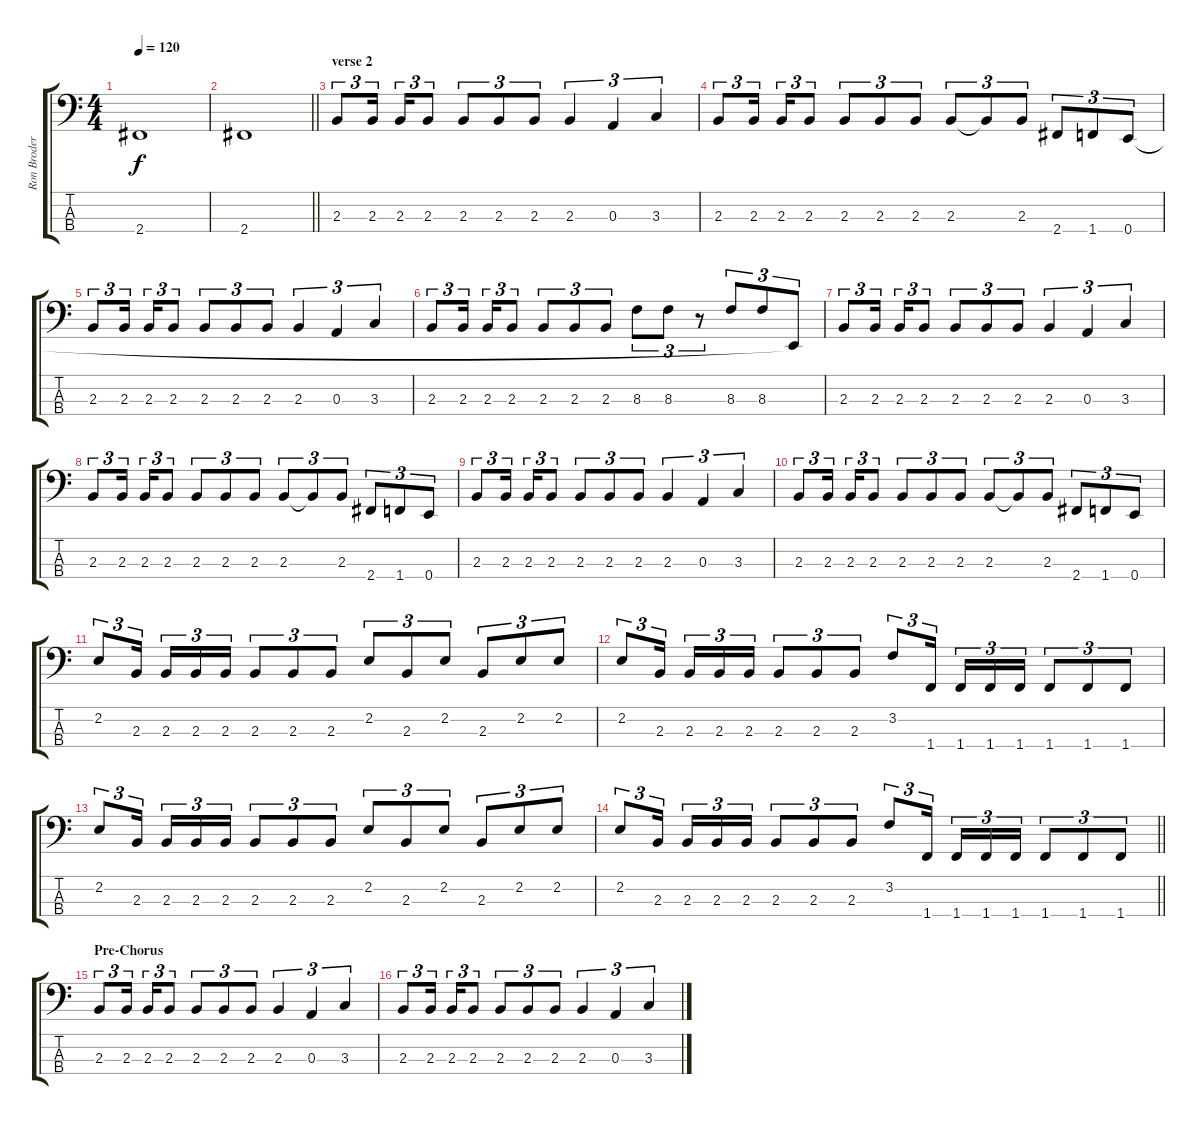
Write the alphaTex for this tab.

\track ("Ron Broder" "Ron Broder") {instrument electricbasspick}
\staff {score tabs}
\tuning (G2 D2 A1 E1) {hide}
\ts (4 4)
\tempo 120
\clef f4
\ks c
2.4.1{dy f} |
\barLineRight lightlight
2.4.1 |
\section ("" "verse 2")
2.3.8{tu (3 2)} 2.3.16{tu (3 2) beam splitsecondary} 2.3.16{tu (3 2)} 2.3.8{tu (3 2)} 2.3.8{tu (3 2)} 2.3.8{tu (3 2)} 2.3.8{tu (3 2)} 2.3.4{tu (3 2)} 0.3.4{tu (3 2)} 3.3.4{tu (3 2)} |
2.3.8{tu (3 2)} 2.3.16{tu (3 2) beam splitsecondary} 2.3.16{tu (3 2)} 2.3.8{tu (3 2)} 2.3.8{tu (3 2)} 2.3.8{tu (3 2)} 2.3.8{tu (3 2)} 2.3.8{tu (3 2)} 2.3{t}.8{tu (3 2)} 2.3.8{tu (3 2)} 2.4.8{tu (3 2)} 1.4.8{tu (3 2)} 0.4.8{tu (3 2)} |
2.3.8{tu (3 2)} 2.3.16{tu (3 2) beam splitsecondary} 2.3.16{tu (3 2)} 2.3.8{tu (3 2)} 2.3.8{tu (3 2)} 2.3.8{tu (3 2)} 2.3.8{tu (3 2)} 2.3.4{tu (3 2)} 0.3.4{tu (3 2)} 3.3.4{tu (3 2)} |
2.3.8{tu (3 2)} 2.3.16{tu (3 2) beam splitsecondary} 2.3.16{tu (3 2)} 2.3.8{tu (3 2)} 2.3.8{tu (3 2)} 2.3.8{tu (3 2)} 2.3.8{tu (3 2)} 8.3.8{tu (3 2)} 8.3.8{tu (3 2)} r.8{tu (3 2)} 8.3.8{tu (3 2)} 8.3.8{tu (3 2)} 0.4{t}.8{tu (3 2)} |
2.3.8{tu (3 2)} 2.3.16{tu (3 2) beam splitsecondary} 2.3.16{tu (3 2)} 2.3.8{tu (3 2)} 2.3.8{tu (3 2)} 2.3.8{tu (3 2)} 2.3.8{tu (3 2)} 2.3.4{tu (3 2)} 0.3.4{tu (3 2)} 3.3.4{tu (3 2)} |
2.3.8{tu (3 2)} 2.3.16{tu (3 2) beam splitsecondary} 2.3.16{tu (3 2)} 2.3.8{tu (3 2)} 2.3.8{tu (3 2)} 2.3.8{tu (3 2)} 2.3.8{tu (3 2)} 2.3.8{tu (3 2)} 2.3{t}.8{tu (3 2)} 2.3.8{tu (3 2)} 2.4.8{tu (3 2)} 1.4.8{tu (3 2)} 0.4.8{tu (3 2)} |
2.3.8{tu (3 2)} 2.3.16{tu (3 2) beam splitsecondary} 2.3.16{tu (3 2)} 2.3.8{tu (3 2)} 2.3.8{tu (3 2)} 2.3.8{tu (3 2)} 2.3.8{tu (3 2)} 2.3.4{tu (3 2)} 0.3.4{tu (3 2)} 3.3.4{tu (3 2)} |
2.3.8{tu (3 2)} 2.3.16{tu (3 2) beam splitsecondary} 2.3.16{tu (3 2)} 2.3.8{tu (3 2)} 2.3.8{tu (3 2)} 2.3.8{tu (3 2)} 2.3.8{tu (3 2)} 2.3.8{tu (3 2)} 2.3{t}.8{tu (3 2)} 2.3.8{tu (3 2)} 2.4.8{tu (3 2)} 1.4.8{tu (3 2)} 0.4.8{tu (3 2)} |
2.2.8{tu (3 2)} 2.3.16{tu (3 2) beam splitsecondary} 2.3.16{tu (3 2)} 2.3.16{tu (3 2)} 2.3.16{tu (3 2)} 2.3.8{tu (3 2)} 2.3.8{tu (3 2)} 2.3.8{tu (3 2)} 2.2.8{tu (3 2)} 2.3.8{tu (3 2)} 2.2.8{tu (3 2)} 2.3.8{tu (3 2)} 2.2.8{tu (3 2)} 2.2.8{tu (3 2)} |
2.2.8{tu (3 2)} 2.3.16{tu (3 2) beam splitsecondary} 2.3.16{tu (3 2)} 2.3.16{tu (3 2)} 2.3.16{tu (3 2)} 2.3.8{tu (3 2)} 2.3.8{tu (3 2)} 2.3.8{tu (3 2)} 3.2.8{tu (3 2)} 1.4.16{tu (3 2) beam splitsecondary} 1.4.16{tu (3 2)} 1.4.16{tu (3 2)} 1.4.16{tu (3 2)} 1.4.8{tu (3 2)} 1.4.8{tu (3 2)} 1.4.8{tu (3 2)} |
2.2.8{tu (3 2)} 2.3.16{tu (3 2) beam splitsecondary} 2.3.16{tu (3 2)} 2.3.16{tu (3 2)} 2.3.16{tu (3 2)} 2.3.8{tu (3 2)} 2.3.8{tu (3 2)} 2.3.8{tu (3 2)} 2.2.8{tu (3 2)} 2.3.8{tu (3 2)} 2.2.8{tu (3 2)} 2.3.8{tu (3 2)} 2.2.8{tu (3 2)} 2.2.8{tu (3 2)} |
\barLineRight lightlight
2.2.8{tu (3 2)} 2.3.16{tu (3 2) beam splitsecondary} 2.3.16{tu (3 2)} 2.3.16{tu (3 2)} 2.3.16{tu (3 2)} 2.3.8{tu (3 2)} 2.3.8{tu (3 2)} 2.3.8{tu (3 2)} 3.2.8{tu (3 2)} 1.4.16{tu (3 2) beam splitsecondary} 1.4.16{tu (3 2)} 1.4.16{tu (3 2)} 1.4.16{tu (3 2)} 1.4.8{tu (3 2)} 1.4.8{tu (3 2)} 1.4.8{tu (3 2)} |
\section ("" "Pre-Chorus")
2.3.8{tu (3 2)} 2.3.16{tu (3 2) beam splitsecondary} 2.3.16{tu (3 2)} 2.3.8{tu (3 2)} 2.3.8{tu (3 2)} 2.3.8{tu (3 2)} 2.3.8{tu (3 2)} 2.3.4{tu (3 2)} 0.3.4{tu (3 2)} 3.3.4{tu (3 2)} |
2.3.8{tu (3 2)} 2.3.16{tu (3 2) beam splitsecondary} 2.3.16{tu (3 2)} 2.3.8{tu (3 2)} 2.3.8{tu (3 2)} 2.3.8{tu (3 2)} 2.3.8{tu (3 2)} 2.3.4{tu (3 2)} 0.3.4{tu (3 2)} 3.3.4{tu (3 2)}
